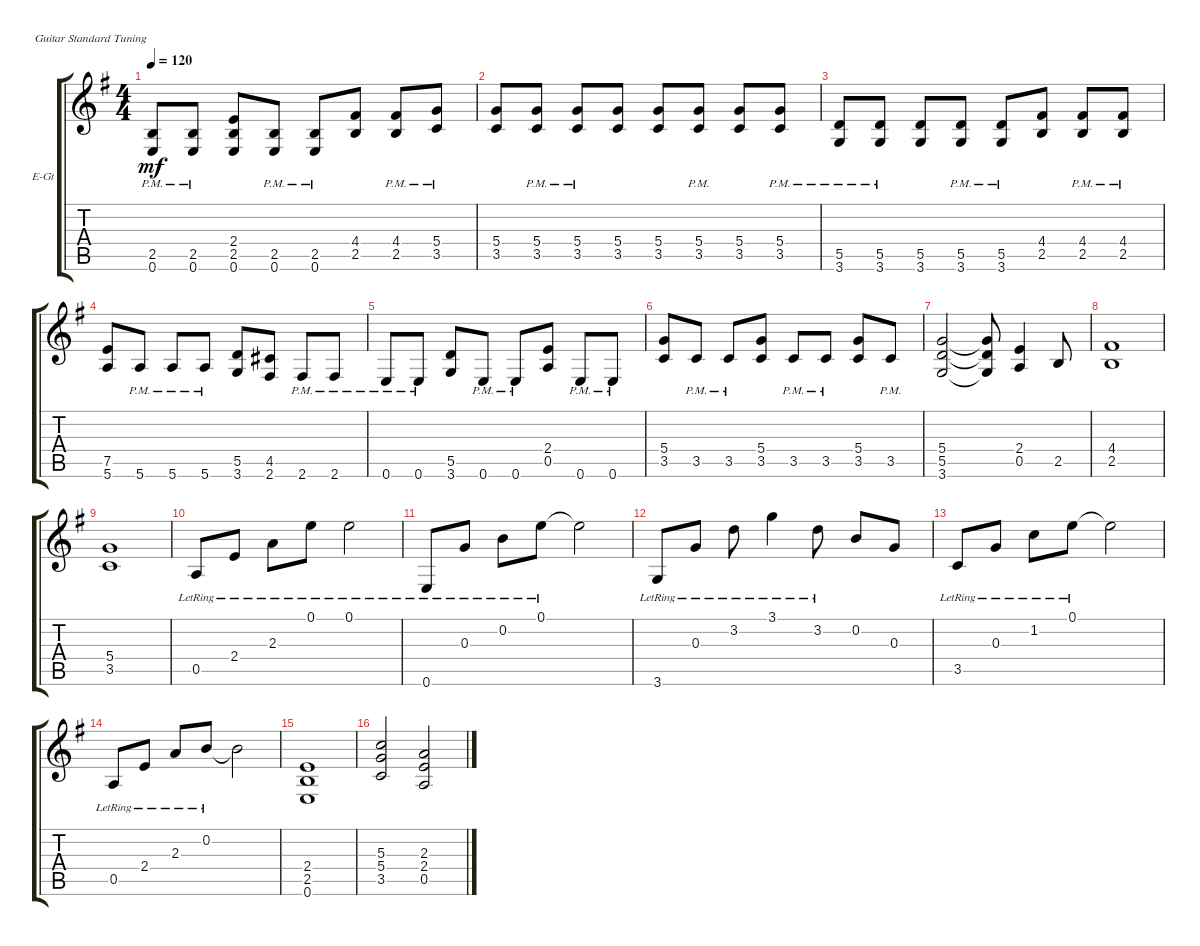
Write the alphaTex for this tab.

\defaultSystemsLayout 4
\bracketExtendMode groupsimilarinstruments
\firstSystemTrackNameOrientation horizontal
\otherSystemsTrackNameOrientation horizontal
\track ("Rhythm Guitar 2" "E-Gt") {instrument distortionguitar}
\staff {score tabs}
\tuning (E4 B3 G3 D3 A2 E2)
\ts (4 4)
\tempo 120
\clef g2
\scale
0.333333
\ks eminor
(0.6{pm} 2.5{pm}).8{dy mf} (2.5{pm} 0.6{pm}).8 (2.5 2.4 0.6).8 (0.6{pm} 2.5{pm}).8 (0.6{pm} 2.5{pm}).8 (2.5 4.4).8 (2.5{pm} 4.4{pm}).8 (3.5{pm} 5.4{pm}).8 |
(3.5 5.4).8 (3.5{pm} 5.4{pm}).8 (3.5{pm} 5.4{pm}).8 (3.5 5.4).8 (3.5 5.4).8 (3.5{pm} 5.4{pm}).8 (3.5 5.4).8 (3.5{pm} 5.4{pm}).8 |
(3.6{pm} 5.5{pm}).8 (3.6{pm} 5.5{pm}).8 (3.6 5.5).8 (3.6{pm} 5.5{pm}).8 (3.6{pm} 5.5{pm}).8 (2.5 4.4).8 (2.5{pm} 4.4{pm}).8 (2.5{pm} 4.4{pm}).8 |
(5.6 7.5).8 5.6{pm}.8 5.6{pm}.8 5.6{pm}.8 (3.6 5.5).8 (2.6 4.5).8 2.6{pm}.8 2.6{pm}.8 |
0.6{pm}.8 0.6{pm}.8 (3.6 5.5).8 0.6{pm}.8 0.6{pm}.8 (0.5 2.4).8 0.6{pm}.8 0.6{pm}.8 |
(3.5 5.4).8 3.5{pm}.8 3.5{pm}.8 (3.5 5.4).8 3.5{pm}.8 3.5{pm}.8 (3.5 5.4).8 3.5{pm}.8 |
(3.6 5.5 5.4).2 (3.6{t} 5.5{t} 5.4{t}).8 (0.5 2.4).4 2.5.8 |
(2.5 4.4).1 |
(3.5 5.4).1 |
0.5{lr}.8 2.4{lr}.8 2.3{lr}.8 0.1{lr}.8 0.1{lr}.2 |
0.6{lr}.8 0.3{lr}.8 0.2{lr}.8 0.1{lr}.8 0.1{t}.2 |
3.6{lr}.8 0.3{lr}.8 3.2{lr}.8 3.1{lr}.4 3.2{lr}.8 0.2.8 0.3.8 |
3.5{lr}.8 0.3{lr}.8 1.2{lr}.8 0.1{lr}.8 0.1{t}.2 |
0.5{lr}.8 2.4{lr}.8 2.3{lr}.8 0.2{lr}.8 0.2{t}.2 |
(0.6 2.5 2.4).1 |
(3.5 5.4 5.3).2 (0.5 2.4 2.3).2
